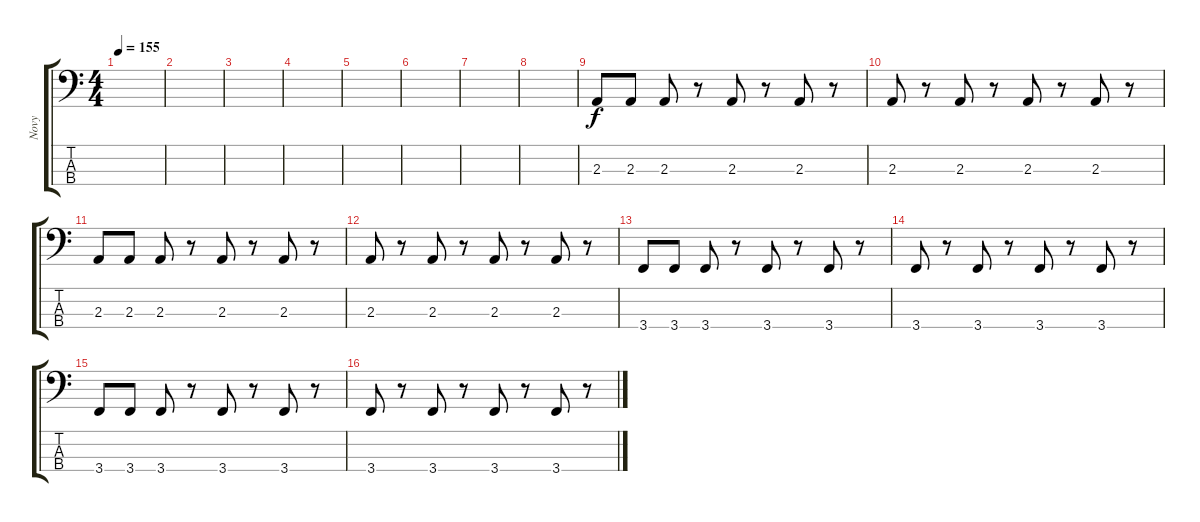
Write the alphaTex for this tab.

\track ("Novy" "Novy") {instrument electricbassfinger}
\staff {score tabs}
\tuning (F2 C2 G1 D1) {hide}
\ts (4 4)
\tempo 155
\clef f4
\ks c
|
|
|
|
|
|
|
|
2.3.8 2.3.8 2.3.8 r.8 2.3.8 r.8 2.3.8 r.8 |
2.3.8 r.8 2.3.8 r.8 2.3.8 r.8 2.3.8 r.8 |
2.3.8 2.3.8 2.3.8 r.8 2.3.8 r.8 2.3.8 r.8 |
2.3.8 r.8 2.3.8 r.8 2.3.8 r.8 2.3.8 r.8 |
3.4.8 3.4.8 3.4.8 r.8 3.4.8 r.8 3.4.8 r.8 |
3.4.8 r.8 3.4.8 r.8 3.4.8 r.8 3.4.8 r.8 |
3.4.8 3.4.8 3.4.8 r.8 3.4.8 r.8 3.4.8 r.8 |
3.4.8 r.8 3.4.8 r.8 3.4.8 r.8 3.4.8 r.8
